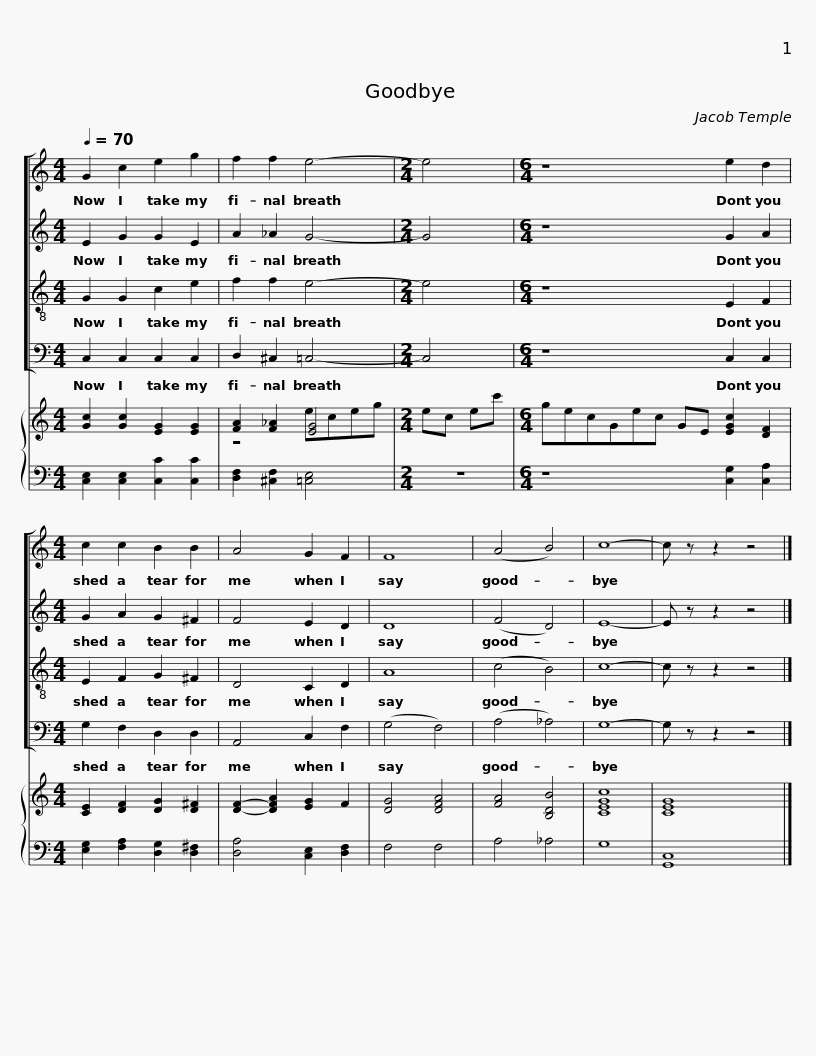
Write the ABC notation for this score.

X:1
%%score [ 1 2 3 4 ] { ( 5 7 ) | 6 }
L:1/8
Q:1/4=70
M:4/4
I:linebreak $
K:C
V:1 treble
V:2 treble
V:3 treble-8
V:4 bass
V:5 treble
V:7 treble
V:6 bass
V:1
 G2 c2 e2 g2 | f2 f2 e4- |[M:2/4] e4 |[M:6/4] z8 e2 d2 |$[M:4/4] c2 c2 B2 B2 | %5
 A4 G2 F2 | F8 | (A4 B4) | c8- | c z z2 z4 |] %10
V:2
 E2 G2 G2 E2 | A2 _A2 G4- |[M:2/4] G4 |[M:6/4] z8 G2 A2 |$[M:4/4] G2 A2 G2 ^F2 | %5
 F4 E2 D2 | D8 | (F4 D4) | E8- | E z z2 z4 |] %10
V:3
 G2 G2 c2 e2 | f2 f2 e4- |[M:2/4] e4 |[M:6/4] z8 E2 F2 |$[M:4/4] E2 F2 G2 ^F2 | %5
 D4 C2 D2 | A8 | (c4 B4) | c8- | c z z2 z4 |] %10
V:4
 C,2 C,2 C,2 C,2 | D,2 ^C,2 =C,4- |[M:2/4] C,4 |[M:6/4] z8 C,2 C,2 |$[M:4/4] G,2 F,2 D,2 D,2 | %5
 A,,4 C,2 F,2 | (G,4 F,4) | (A,4 _A,4) | G,8- | G, z z2 z4 |] %10
V:5
 [Gc]2 [Gc]2 [EG]2 [EG]2 | [FA]2 [F_A]2 [EG]4 |[M:2/4] ec ec' |[M:6/4] gecGec GE [EGc]2 [DF]2 |$[M:4/4] [CE]2 [DF]2 [DG]2 [D^F]2 | %5
 [DF]2- [DFA]2 [EG]2 F2 | [DG]4 [DFA]4 | [FA]4 [B,DB]4 | [CEGc]8 | [CEG]8 |] %10
V:6
 [C,E,]2 [C,E,]2 [C,C]2 [C,C]2 | [D,F,]2 [^C,F,]2 [=C,E,]4 |[M:2/4] z4 |[M:6/4] z8 [C,G,]2 [C,A,]2 |$[M:4/4] [E,G,]2 [F,A,]2 [D,G,]2 [D,^F,]2 | %5
 [D,A,]4 [C,E,]2 [D,F,]2 | F,4 F,4 | A,4 _A,4 | G,8 | [G,,C,]8 |] %10
V:7
 x8 | z4 eceg |[M:2/4] x4 |[M:6/4] x12 |$[M:4/4] x8 | %5
 x8 | x8 | x8 | x8 | x8 |] %10
